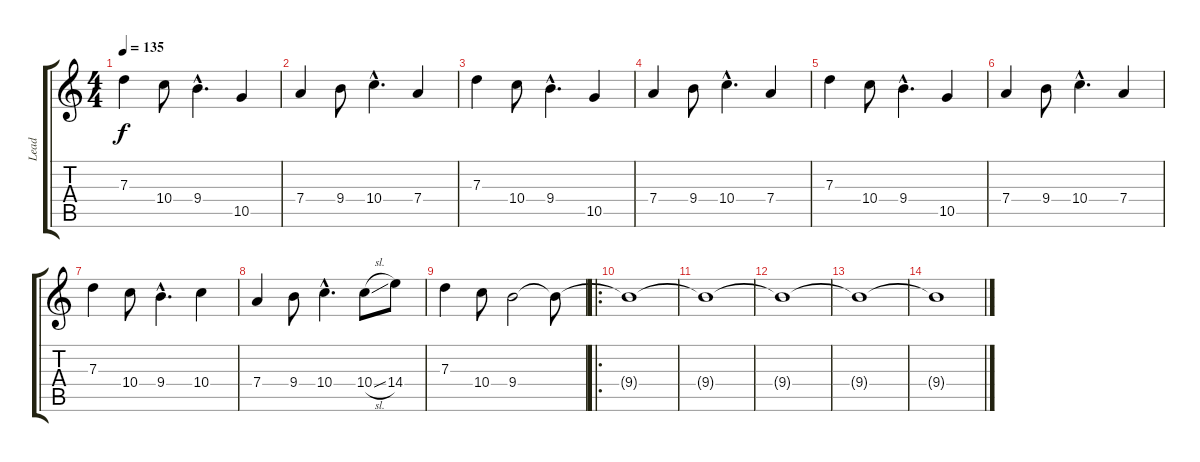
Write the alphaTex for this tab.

\track ("Lead" "Lead") {instrument overdrivenguitar}
\staff {score tabs}
\tuning (E4 B3 G3 D3 A2 E2) {hide}
\ts (4 4)
\tempo 135
\clef g2
\ks c
7.3.4{dy f} 10.4.8 9.4{hac}.4{d} 10.5.4 |
7.4.4 9.4.8 10.4{hac}.4{d} 7.4.4 |
7.3.4 10.4.8 9.4{hac}.4{d} 10.5.4 |
7.4.4 9.4.8 10.4{hac}.4{d} 7.4.4 |
7.3.4 10.4.8 9.4{hac}.4{d} 10.5.4 |
7.4.4 9.4.8 10.4{hac}.4{d} 7.4.4 |
7.3.4 10.4.8 9.4{hac}.4{d} 10.4.4 |
7.4.4 9.4.8 10.4{hac}.4{d} 10.4{sl}.8 14.4.8 |
7.3.4 10.4.8 9.4.2 9.4{t}.8 |
\ro
9.4{t}.1 |
9.4{t}.1 |
9.4{t}.1 |
9.4{t}.1 |
9.4{t}.1
